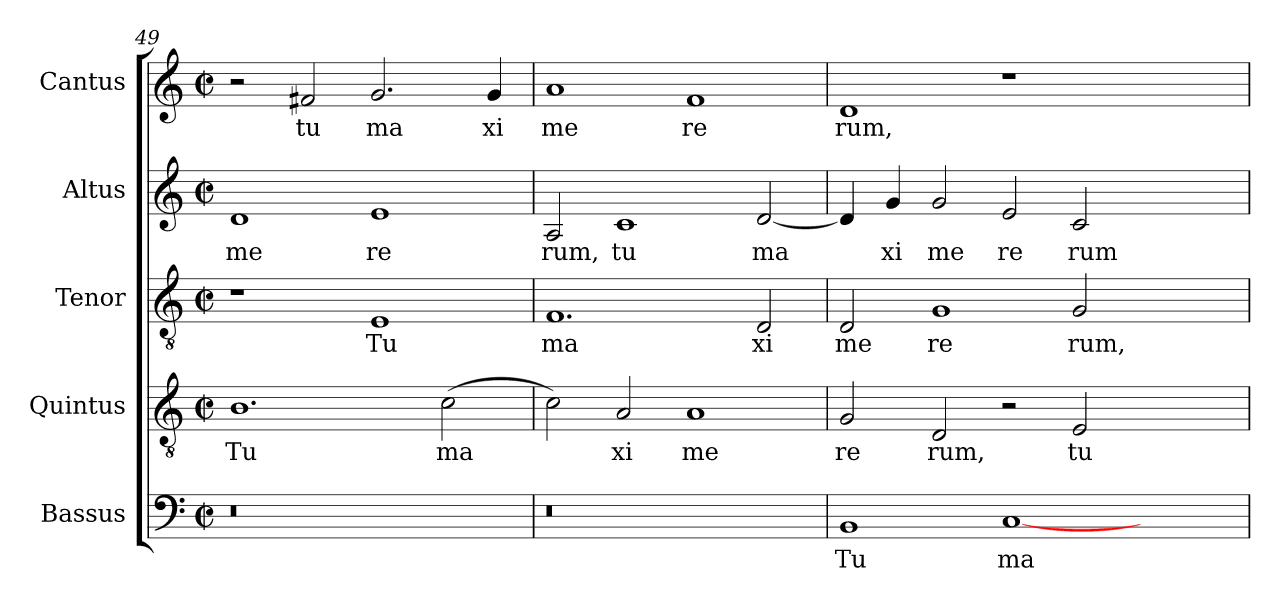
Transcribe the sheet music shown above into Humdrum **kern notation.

**kern	**text	**kern	**text	**kern	**text	**kern	**text	**kern	**text
*part5	*part5	*part4	*part4	*part3	*part3	*part2	*part2	*part1	*part1
*staff5	*staff5	*staff4	*staff4	*staff3	*staff3	*staff2	*staff2	*staff1	*staff1
*I"Bassus	*	*I"Quintus	*	*I"Tenor	*	*I"Altus	*	*I"Cantus	*
*clefF4	*	*clefGv2	*	*clefGv2	*	*clefG2	*	*clefG2	*
*M2/2	*	*M2/2	*	*M2/2	*	*M2/2	*	*M2/2	*
*met(c|)	*	*met(c|)	*	*met(c|)	*	*met(c|)	*	*met(c|)	*
=49	=49	=49	=49	=49	=49	=49	=49	=49	=49
!	!	!	!LO:LY:b:cj	!	!	!	!LO:LY:b:cj	!	!
0r	.	1.B	Tu	1r	.	1d	me	2r	.
!	!	!	!	!	!	!	!	!	!LO:LY:b:cj
.	.	.	.	.	.	.	.	2f#X/	tu
!	!	!	!	!	!LO:LY:b:cj	!	!LO:LY:b:cj	!	!LO:LY:b:cj
.	.	.	.	1E	Tu	1e	re	2.g/	ma
!	!	!	!LO:LY:b	!	!	!	!	!	!
.	.	(>2c\	ma	.	.	.	.	.	.
!	!	!	!	!	!	!	!	!	!LO:LY:b:cj
.	.	.	.	.	.	.	.	4g/	xi
=50	=50	=50	=50	=50	=50	=50	=50	=50	=50
!	!	!	!	!	!LO:LY:b:cj	!	!LO:LY:b:cj	!	!LO:LY:b:cj
0r	.	2c\)	.	1.F	ma	2A/	rum,	1a	me
!	!	!	!LO:LY:b:cj	!	!	!	!LO:LY:b:cj	!	!
.	.	2A/	xi	.	.	1c	tu	.	.
!	!	!	!LO:LY:b:cj	!	!	!	!	!	!LO:LY:b:cj
.	.	1A	me	.	.	.	.	1f	re
!	!	!	!	!	!LO:LY:b:cj	!	!LO:LY:b	!	!
.	.	.	.	2D/	xi	[<2d/	ma	.	.
=51	=51	=51	=51	=51	=51	=51	=51	=51	=51
!	!LO:LY:b:cj	!	!LO:LY:b:cj	!	!LO:LY:b:cj	!	!	!	!LO:LY:b:cj
1BB	Tu	2G/	re	2D/	me	4d/]	.	1d	rum,
!	!	!	!	!	!	!	!LO:LY:b:cj	!	!
.	.	.	.	.	.	4g/	xi	.	.
!	!	!	!LO:LY:b:cj	!	!LO:LY:b:cj	!	!LO:LY:b:cj	!	!
.	.	2D/	rum,	1G	re	2g/	me	.	.
!	!LO:LY:b:cj	!	!	!	!	!	!LO:LY:b:cj	!LO:N:vis=1	!
[<1C	ma	2r	.	.	.	2e/	re	0r	.
!	!	!	!LO:LY:b:cj	!	!LO:LY:b:cj	!	!LO:LY:b:cj	!	!
.	.	2E/	tu	2G/	rum,	2c/	rum	.	.
1ryy	.	1ryy	.	1ryy	.	1ryy	.	.	.
=	=	=	=	=	=	=	=	=	=
*-	*-	*-	*-	*-	*-	*-	*-	*-	*-
